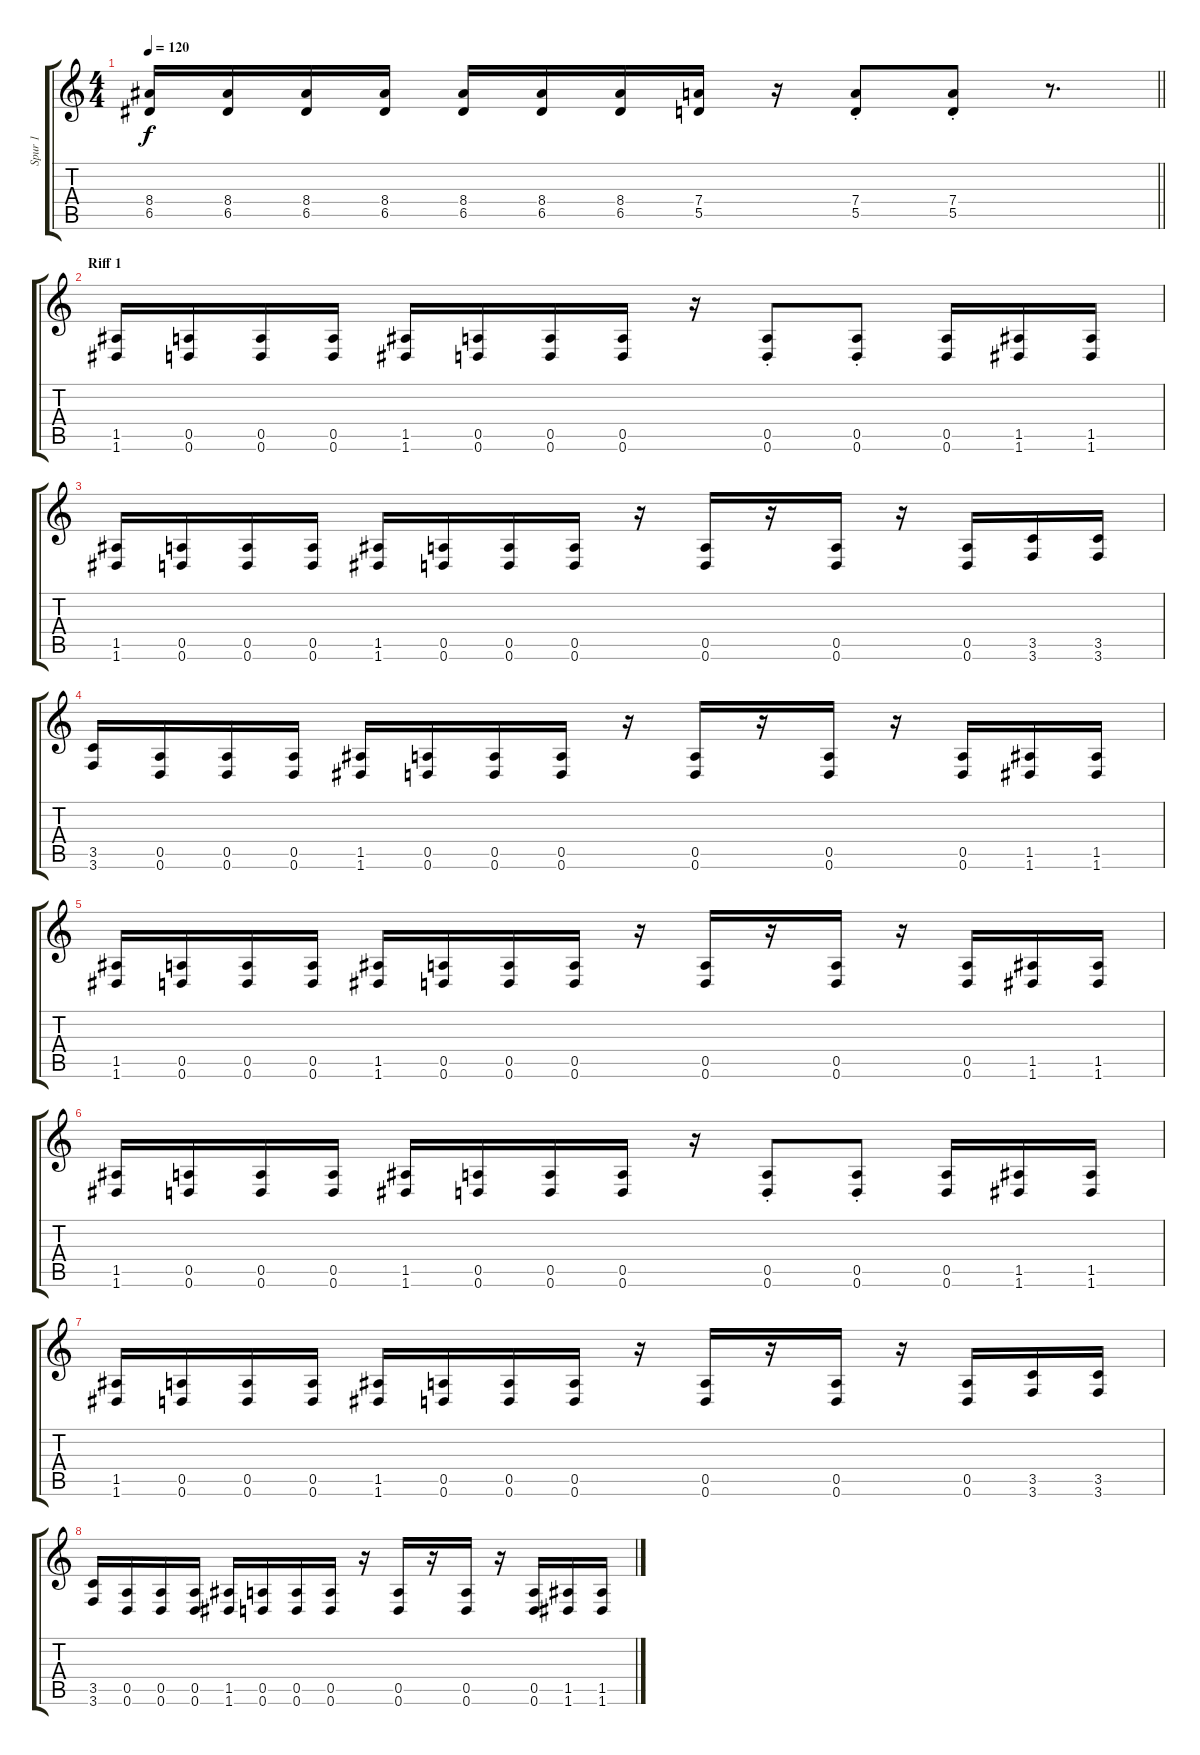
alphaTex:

\track ("Spur 1" "Spur 1") {instrument distortionguitar}
\staff {score tabs}
\tuning (E4 B3 G3 D3 A2 D2) {hide}
\ts (4 4)
\tempo 120
\clef g2
\barLineRight lightlight
\ks c
(8.4 6.5).16{dy f} (8.4 6.5).16 (8.4 6.5).16 (8.4 6.5).16 (8.4 6.5).16 (8.4 6.5).16 (8.4 6.5).16 (7.4 5.5).16 r.16 (7.4{st} 5.5{st}).8 (7.4{st} 5.5{st}).8 r.8{d} |
\section ("" "Riff 1")
(1.5 1.6).16 (0.5 0.6).16 (0.5 0.6).16 (0.5 0.6).16 (1.5 1.6).16 (0.5 0.6).16 (0.5 0.6).16 (0.5 0.6).16 r.16 (0.5{st} 0.6{st}).8 (0.5{st} 0.6{st}).8 (0.5 0.6).16 (1.5 1.6).16 (1.5 1.6).16 |
(1.5 1.6).16 (0.5 0.6).16 (0.5 0.6).16 (0.5 0.6).16 (1.5 1.6).16 (0.5 0.6).16 (0.5 0.6).16 (0.5 0.6).16 r.16 (0.5 0.6).16 r.16 (0.5 0.6).16 r.16 (0.5 0.6).16 (3.5 3.6).16 (3.5 3.6).16 |
(3.5 3.6).16 (0.5 0.6).16 (0.5 0.6).16 (0.5 0.6).16 (1.5 1.6).16 (0.5 0.6).16 (0.5 0.6).16 (0.5 0.6).16 r.16 (0.5 0.6).16 r.16 (0.5 0.6).16 r.16 (0.5 0.6).16 (1.5 1.6).16 (1.5 1.6).16 |
(1.5 1.6).16 (0.5 0.6).16 (0.5 0.6).16 (0.5 0.6).16 (1.5 1.6).16 (0.5 0.6).16 (0.5 0.6).16 (0.5 0.6).16 r.16 (0.5 0.6).16 r.16 (0.5 0.6).16 r.16 (0.5 0.6).16 (1.5 1.6).16 (1.5 1.6).16 |
(1.5 1.6).16 (0.5 0.6).16 (0.5 0.6).16 (0.5 0.6).16 (1.5 1.6).16 (0.5 0.6).16 (0.5 0.6).16 (0.5 0.6).16 r.16 (0.5{st} 0.6{st}).8 (0.5{st} 0.6{st}).8 (0.5 0.6).16 (1.5 1.6).16 (1.5 1.6).16 |
(1.5 1.6).16 (0.5 0.6).16 (0.5 0.6).16 (0.5 0.6).16 (1.5 1.6).16 (0.5 0.6).16 (0.5 0.6).16 (0.5 0.6).16 r.16 (0.5 0.6).16 r.16 (0.5 0.6).16 r.16 (0.5 0.6).16 (3.5 3.6).16 (3.5 3.6).16 |
(3.5 3.6).16 (0.5 0.6).16 (0.5 0.6).16 (0.5 0.6).16 (1.5 1.6).16 (0.5 0.6).16 (0.5 0.6).16 (0.5 0.6).16 r.16 (0.5 0.6).16 r.16 (0.5 0.6).16 r.16 (0.5 0.6).16 (1.5 1.6).16 (1.5 1.6).16
